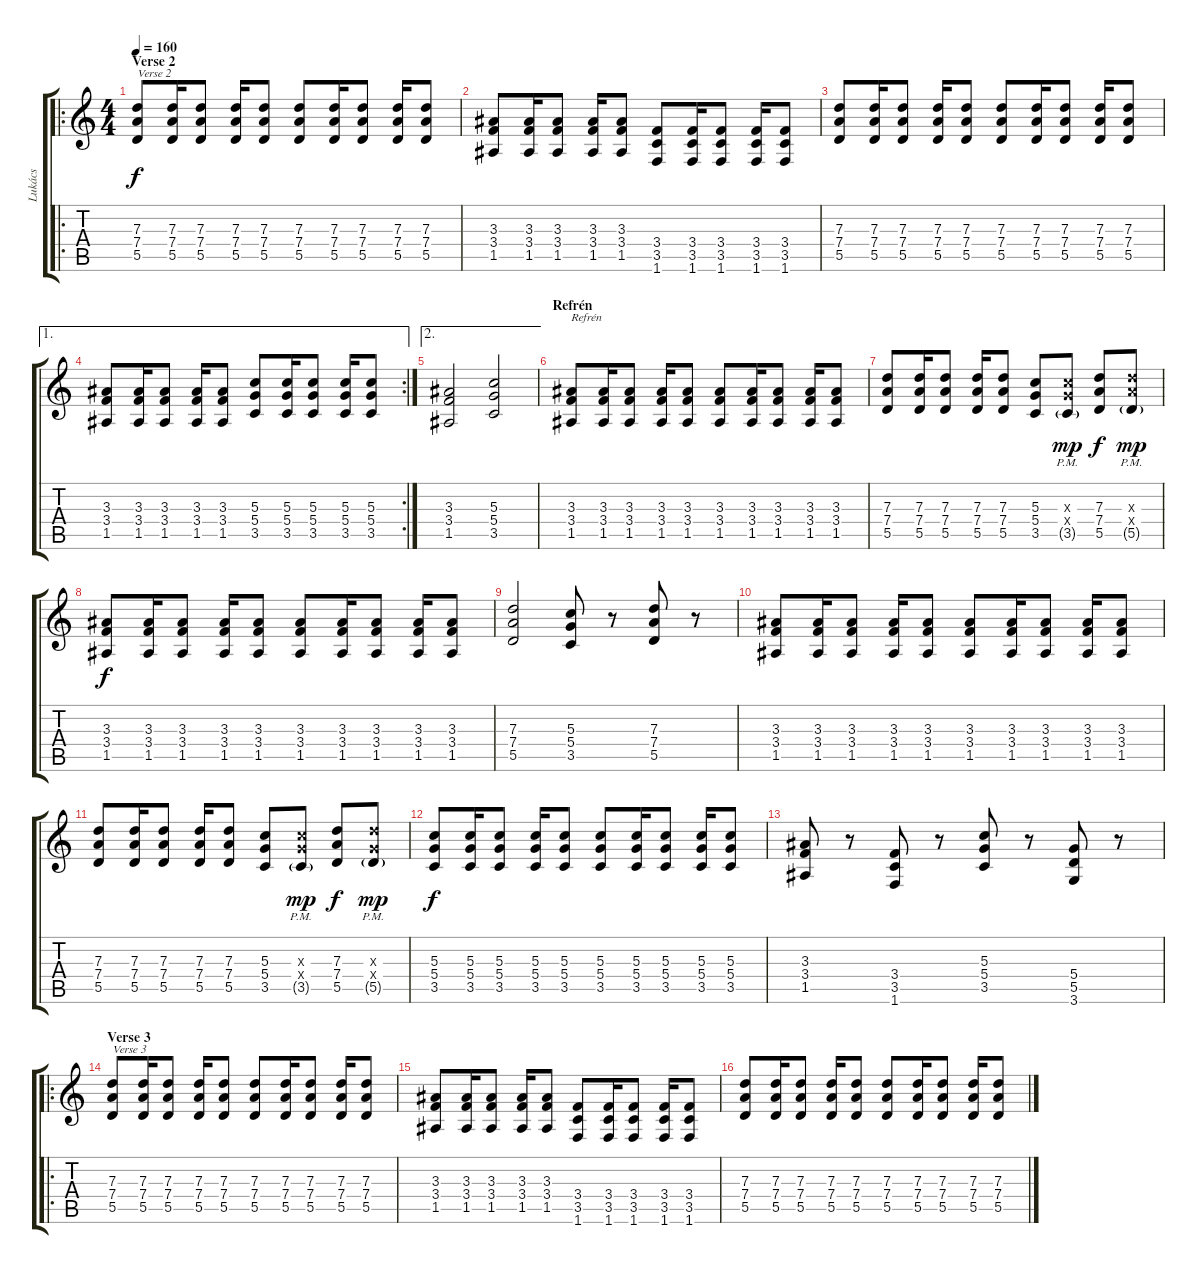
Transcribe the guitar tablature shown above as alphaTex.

\track ("Lukács" "Lukács") {instrument distortionguitar}
\staff {score tabs}
\tuning (E4 B3 G3 D3 A2 E2) {hide}
\ro
\ts (4 4)
\section ("" "Verse 2")
\tempo 160
\clef g2
\ks c
(7.3 7.4 5.5).8{txt "Verse 2" dy f} (7.3 7.4 5.5).16 (7.3 7.4 5.5).8 (7.3 7.4 5.5).16 (7.3 7.4 5.5).8 (7.3 7.4 5.5).8 (7.3 7.4 5.5).16 (7.3 7.4 5.5).8 (7.3 7.4 5.5).16 (7.3 7.4 5.5).8 |
(3.3 3.4 1.5).8 (3.3 3.4 1.5).16 (3.3 3.4 1.5).8 (3.3 3.4 1.5).16 (3.3 3.4 1.5).8 (3.4 3.5 1.6).8 (3.4 3.5 1.6).16 (3.4 3.5 1.6).8 (3.4 3.5 1.6).16 (3.4 3.5 1.6).8 |
(7.3 7.4 5.5).8 (7.3 7.4 5.5).16 (7.3 7.4 5.5).8 (7.3 7.4 5.5).16 (7.3 7.4 5.5).8 (7.3 7.4 5.5).8 (7.3 7.4 5.5).16 (7.3 7.4 5.5).8 (7.3 7.4 5.5).16 (7.3 7.4 5.5).8 |
\ae 1
\rc 2
(3.3 3.4 1.5).8 (3.3 3.4 1.5).16 (3.3 3.4 1.5).8 (3.3 3.4 1.5).16 (3.3 3.4 1.5).8 (5.3 5.4 3.5).8 (5.3 5.4 3.5).16 (5.3 5.4 3.5).8 (5.3 5.4 3.5).16 (5.3 5.4 3.5).8 |
\ae 2
(3.3 3.4 1.5).2 (5.3 5.4 3.5).2 |
\section ("" "Refrén")
(3.3 3.4 1.5).8{txt "Refrén"} (3.3 3.4 1.5).16 (3.3 3.4 1.5).8 (3.3 3.4 1.5).16 (3.3 3.4 1.5).8 (3.3 3.4 1.5).8 (3.3 3.4 1.5).16 (3.3 3.4 1.5).8 (3.3 3.4 1.5).16 (3.3 3.4 1.5).8 |
(7.3 7.4 5.5).8 (7.3 7.4 5.5).16 (7.3 7.4 5.5).8 (7.3 7.4 5.5).16 (7.3 7.4 5.5).8 (5.3 5.4 3.5).8 (5.3{x} 5.4{x} 3.5{g pm}).8{dy mp} (7.3 7.4 5.5).8{dy f} (7.3{x} 7.4{x} 5.5{g pm}).8{dy mp} |
(3.3 3.4 1.5).8{dy f} (3.3 3.4 1.5).16 (3.3 3.4 1.5).8 (3.3 3.4 1.5).16 (3.3 3.4 1.5).8 (3.3 3.4 1.5).8 (3.3 3.4 1.5).16 (3.3 3.4 1.5).8 (3.3 3.4 1.5).16 (3.3 3.4 1.5).8 |
(7.3 7.4 5.5).2 (5.3 5.4 3.5).8 r.8 (7.3 7.4 5.5).8 r.8 |
(3.3 3.4 1.5).8 (3.3 3.4 1.5).16 (3.3 3.4 1.5).8 (3.3 3.4 1.5).16 (3.3 3.4 1.5).8 (3.3 3.4 1.5).8 (3.3 3.4 1.5).16 (3.3 3.4 1.5).8 (3.3 3.4 1.5).16 (3.3 3.4 1.5).8 |
(7.3 7.4 5.5).8 (7.3 7.4 5.5).16 (7.3 7.4 5.5).8 (7.3 7.4 5.5).16 (7.3 7.4 5.5).8 (5.3 5.4 3.5).8 (5.3{x} 5.4{x} 3.5{g pm}).8{dy mp} (7.3 7.4 5.5).8{dy f} (7.3{x} 5.4{x} 5.5{g pm}).8{dy mp} |
(5.3 5.4 3.5).8{dy f} (5.3 5.4 3.5).16 (5.3 5.4 3.5).8 (5.3 5.4 3.5).16 (5.3 5.4 3.5).8 (5.3 5.4 3.5).8 (5.3 5.4 3.5).16 (5.3 5.4 3.5).8 (5.3 5.4 3.5).16 (5.3 5.4 3.5).8 |
(3.3 3.4 1.5).8 r.8 (3.4 3.5 1.6).8 r.8 (5.3 5.4 3.5).8 r.8 (5.4 5.5 3.6).8 r.8 |
\ro
\section ("" "Verse 3")
(7.3 7.4 5.5).8{txt "Verse 3"} (7.3 7.4 5.5).16 (7.3 7.4 5.5).8 (7.3 7.4 5.5).16 (7.3 7.4 5.5).8 (7.3 7.4 5.5).8 (7.3 7.4 5.5).16 (7.3 7.4 5.5).8 (7.3 7.4 5.5).16 (7.3 7.4 5.5).8 |
(3.3 3.4 1.5).8 (3.3 3.4 1.5).16 (3.3 3.4 1.5).8 (3.3 3.4 1.5).16 (3.3 3.4 1.5).8 (3.4 3.5 1.6).8 (3.4 3.5 1.6).16 (3.4 3.5 1.6).8 (3.4 3.5 1.6).16 (3.4 3.5 1.6).8 |
(7.3 7.4 5.5).8 (7.3 7.4 5.5).16 (7.3 7.4 5.5).8 (7.3 7.4 5.5).16 (7.3 7.4 5.5).8 (7.3 7.4 5.5).8 (7.3 7.4 5.5).16 (7.3 7.4 5.5).8 (7.3 7.4 5.5).16 (7.3 7.4 5.5).8
